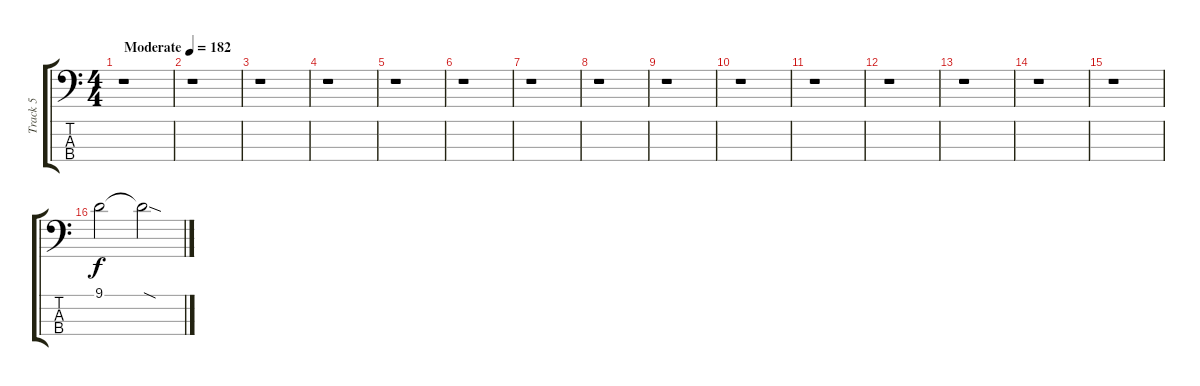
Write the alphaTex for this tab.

\track ("Track 5" "Track 5") {instrument electricbasspick}
\staff {score tabs}
\tuning (F2 C2 G1 D1) {hide}
\ts (4 4)
\tempo (182 "Moderate")
\clef f4
\ks c
r.1{dy f instrument electricbasspick} |
r.1 |
r.1 |
r.1 |
r.1 |
r.1 |
r.1 |
r.1 |
r.1 |
r.1 |
r.1 |
r.1 |
r.1 |
r.1 |
r.1 |
9.1.2 9.1{sod t}.2
